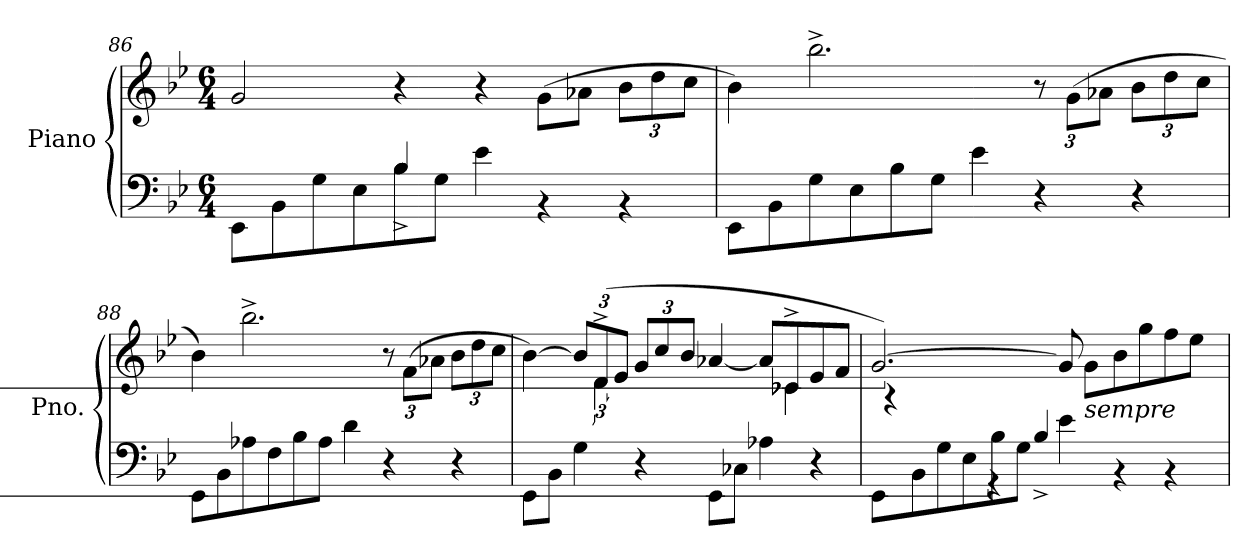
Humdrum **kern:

**kern	**kern
*part1	*part1
*staff2	*staff1
*I"Piano	*
*I'Pno.	*
*clefF4	*clefG2
*k[b-e-]	*k[b-e-]
*M6/4	*M6/4
=86	=86
*^	*
8EE-\L	2ryy	2g/
8BB-\	.	.
8G\	.	.
8E-\	.	.
8B-\	4B-^/	4r
8G\J	.	.
4e-\	2.ryy	4r
4rBB	.	(>8g\L
.	.	8a-X\J
*	*	*Xbrackettup
4rBB	.	12b-\L
.	.	12dd\
.	.	12cc\J
*v	*v	*
=87	=87
8EE-\L	4b-\)
8BB-\	.
8G\	2.bb-^\
8E-\	.
8B-\	.
8G\J	.
4e-\	.
4r	12r
.	(>12g\L
.	12a-X\J
4r	12b-\L
.	12dd\
.	12cc\J
=88	=88
8EE-\L	4b-\)
8BB-\	.
8A-X\	2.bb-^\
8F\	.
8B-\	.
8A-\J	.
4d\	.
4r	12r
.	(>12f\L
.	12a-X\J
4r	12b-\L
.	12dd\
.	12cc\J
!!LO:LB:g=z
=89	=89
*	*^
8EE-\L	[4b-\)	4ryy
8BB-\J	.	.
*	*	*brackettup
4G\	12b-/L]	12ryy
.	(<12d^/	6d\
.	12e-/J	.
*	*Xbrackettup	*
4r	12g/L	8ryy
.	12cc/	.
*	*v	*v
.	12b-/J
8EE-\L	[4a-X/
8C-X\J	.
4A-X\	8a-/L]
*	*^
.	8c-X^/	4c-\
4r	8e-/	.
.	8f/J	8ryy
=90	=90	=90
*^	*	*
8EE-\L	192%95ryy	[2.g/)	384ryy
!	!	!	!LO:N:vis=256
.	.	.	240r
.	.	.	1920%2867ryy
8BB-\	.	.	.
8G\	.	.	.
8E-\	.	.	.
!	!LO:N:vis=256	!	!
.	240r	.	.
.	640ryy	.	.
8B-\	.	.	.
.	4B-^/	.	.
8G\J	.	.	.
4e-\	.	8g/]	.
.	1920%1439ryy	.	.
!	!	!LO:TX:b:i:t=sempre	!
.	.	8g\L	.
4rBB	.	8b-\	.
.	.	8gg\	.
4rBB	.	8ff\	.
.	.	8ee-\J	.
*v	*v	*	*
*	*v	*v
=	=
*-	*-
